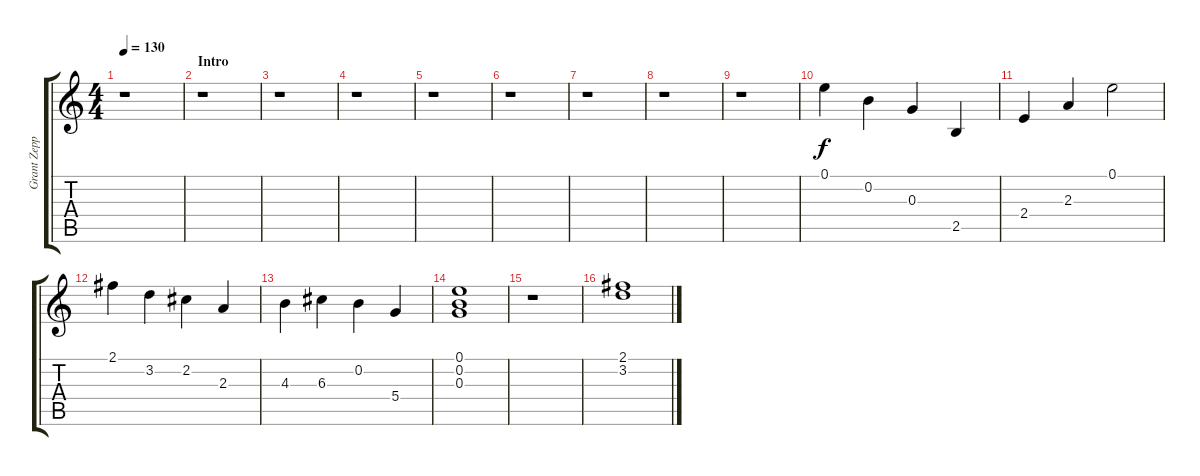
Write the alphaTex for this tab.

\track ("Grant Zeppelin" "Grant Zepp") {instrument acousticguitarsteel}
\staff {score tabs}
\tuning (E4 B3 G3 D3 A2 E2) {hide}
\ts (4 4)
\tempo 130
\clef g2
\ks c
r.1{dy f instrument acousticguitarsteel} |
\section ("" "Intro")
r.1 |
r.1 |
r.1 |
r.1 |
r.1 |
r.1 |
r.1 |
r.1 |
0.1.4 0.2.4 0.3.4 2.5.4 |
2.4.4 2.3.4 0.1.2 |
2.1.4 3.2.4 2.2.4 2.3.4 |
4.3.4 6.3.4 0.2.4 5.4.4 |
(0.1 0.2 0.3).1 |
r.1 |
(2.1 3.2).1
